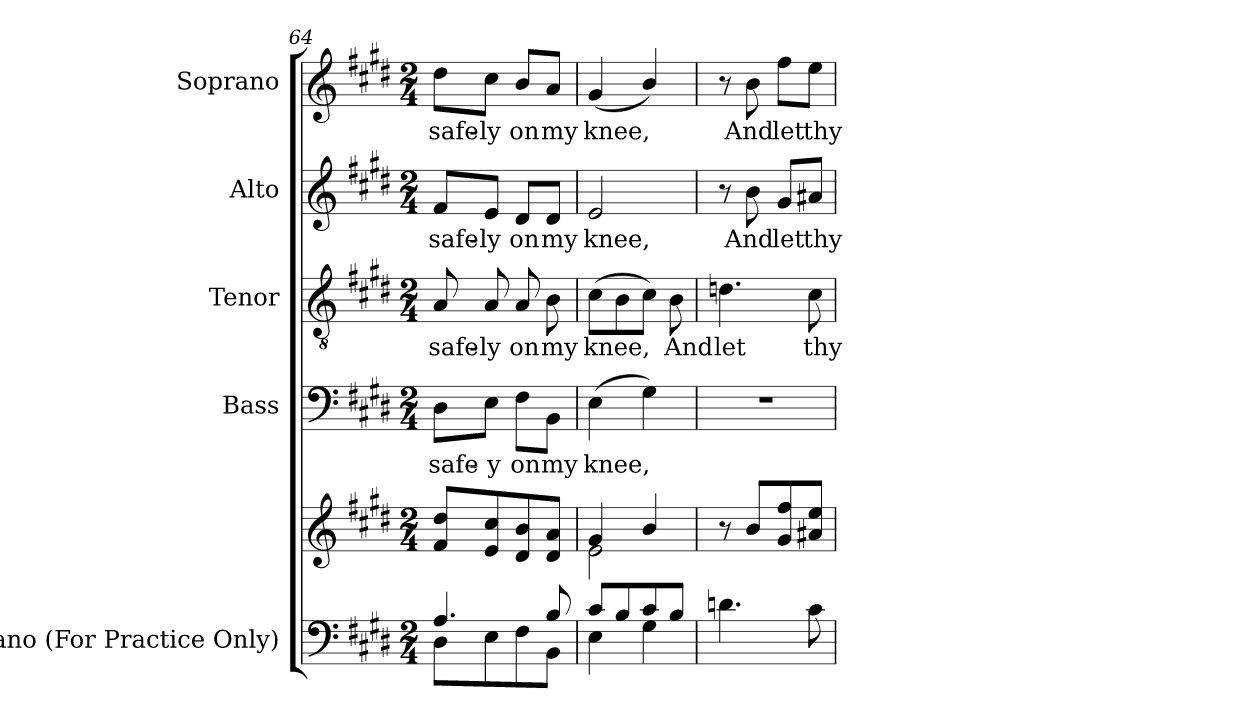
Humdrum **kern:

**kern	**kern	**kern	**text	**kern	**text	**kern	**text	**kern	**text
*part5	*part5	*part4	*part4	*part3	*part3	*part2	*part2	*part1	*part1
*staff6	*staff5	*staff4	*staff4	*staff3	*staff3	*staff2	*staff2	*staff1	*staff1
*I"Piano (For Practice Only)	*	*I"Bass	*	*I"Tenor	*	*I"Alto	*	*I"Soprano	*
*I'Pno.	*	*I'B.	*	*I'T.	*	*I'A.	*	*I'S.	*
*clefF4	*clefG2	*clefF4	*	*clefGv2	*	*clefG2	*	*clefG2	*
*	*	*	*	*ITrd7c12	*	*	*	*	*
*k[f#c#g#d#]	*k[f#c#g#d#]	*k[f#c#g#d#]	*	*k[f#c#g#d#]	*	*k[f#c#g#d#]	*	*k[f#c#g#d#]	*
*E:	*E:	*E:	*	*E:	*	*E:	*	*E:	*
*M2/4	*M2/4	*M2/4	*	*M2/4	*	*M2/4	*	*M2/4	*
=64	=64	=64	=64	=64	=64	=64	=64	=64	=64
*^	*	*	*	*	*	*	*	*	*
!	!	!	!	!LO:LY:b:color=#000000	!	!	!	!	!	!
!	!	!	!	!	!	!LO:LY:b:color=#000000	!	!	!	!
!	!	!	!	!	!	!	!	!LO:LY:b:color=#000000	!	!
!	!	!	!	!	!	!	!	!	!	!LO:LY:b:color=#000000
4.Ai/	8D#i\L	8f#i/ 8dd#iL	8D#i\L	safe-	8AAi/	safe-	8f#i/L	safe-	8dd#i\L	safe-
!	!	!	!	!LO:LY:b:color=#000000	!	!	!	!	!	!
!	!	!	!	!	!	!LO:LY:b:color=#000000	!	!	!	!
!	!	!	!	!	!	!	!	!LO:LY:b:color=#000000	!	!
!	!	!	!	!	!	!	!	!	!	!LO:LY:b:color=#000000
.	8Ei\	8ei/ 8cc#i	8Ei\J	-y	8AAi/	-ly	8ei/J	-ly	8cc#i\J	-ly
!	!	!	!	!LO:LY:b:color=#000000	!	!	!	!	!	!
!	!	!	!	!	!	!LO:LY:b:color=#000000	!	!	!	!
!	!	!	!	!	!	!	!	!LO:LY:b:color=#000000	!	!
!	!	!	!	!	!	!	!	!	!	!LO:LY:b:color=#000000
.	8F#i\	8d#i/ 8bi	8F#i\L	on	8AAi/	on	8d#i/L	on	8bi/L	on
!	!	!	!	!LO:LY:b:color=#000000	!	!	!	!	!	!
!	!	!	!	!	!	!LO:LY:b:color=#000000	!	!	!	!
!	!	!	!	!	!	!	!	!LO:LY:b:color=#000000	!	!
!	!	!	!	!	!	!	!	!	!	!LO:LY:b:color=#000000
8Bi/	8BBi\J	8d#i/ 8aiJ	8BBi\J	my	8BBi\	my	8d#i/J	my	8ai/J	my
=65	=65	=65	=65	=65	=65	=65	=65	=65	=65	=65
*	*	*^	*	*	*	*	*	*	*	*
!	!	!	!	!	!LO:LY:b:color=#000000	!	!	!	!	!	!
!	!	!	!	!	!	!	!LO:LY:b:color=#000000	!	!	!	!
!	!	!	!	!	!	!	!	!	!LO:LY:b:color=#000000	!	!
!	!	!	!	!	!	!	!	!	!	!	!LO:LY:b:color=#000000
8c#i/L	4Ei\	4g#i/	2ei\	(4Ei\	knee,	(8C#i\L	knee,	2ei/	knee,	(4g#i/	knee,
8Bi/	.	.	.	.	.	8BBi\	.	.	.	.	.
8c#i/	4G#i\	4bi/	.	4G#i\)	.	8C#i\J)	.	.	.	4bi/)	.
!	!	!	!	!	!	!	!LO:LY:b:color=#000000	!	!	!	!
8Bi/J	.	.	.	.	.	8BBi\	And	.	.	.	.
*v	*v	*	*	*	*	*	*	*	*	*	*
*	*v	*v	*	*	*	*	*	*	*	*
!!LO:LB:g=z
=66	=66	=66	=66	=66	=66	=66	=66	=66	=66
!	!	!LO:N:vis=1	!	!	!	!	!	!	!
!	!	!	!	!	!LO:LY:b:color=#000000	!	!	!	!
4.dni\	8r	2r	.	4.Dni\	let	8r	.	8r	.
!	!	!	!	!	!	!	!LO:LY:b:color=#000000	!	!
!	!	!	!	!	!	!	!	!	!LO:LY:b:color=#000000
.	8bi/L	.	.	.	.	8bi\	And	8bi\	And
!	!	!	!	!	!	!	!LO:LY:b:color=#000000	!	!
!	!	!	!	!	!	!	!	!	!LO:LY:b:color=#000000
.	8g#i/ 8ff#i	.	.	.	.	8g#i/L	let	8ff#i\L	let
!	!	!	!	!	!LO:LY:b:color=#000000	!	!	!	!
!	!	!	!	!	!	!	!LO:LY:b:color=#000000	!	!
!	!	!	!	!	!	!	!	!	!LO:LY:b:color=#000000
8c#i\	8a#Xi/ 8eeiJ	.	.	8C#i\	thy	8a#Xi/J	thy	8eei\J	thy
=	=	=	=	=	=	=	=	=	=
*-	*-	*-	*-	*-	*-	*-	*-	*-	*-
